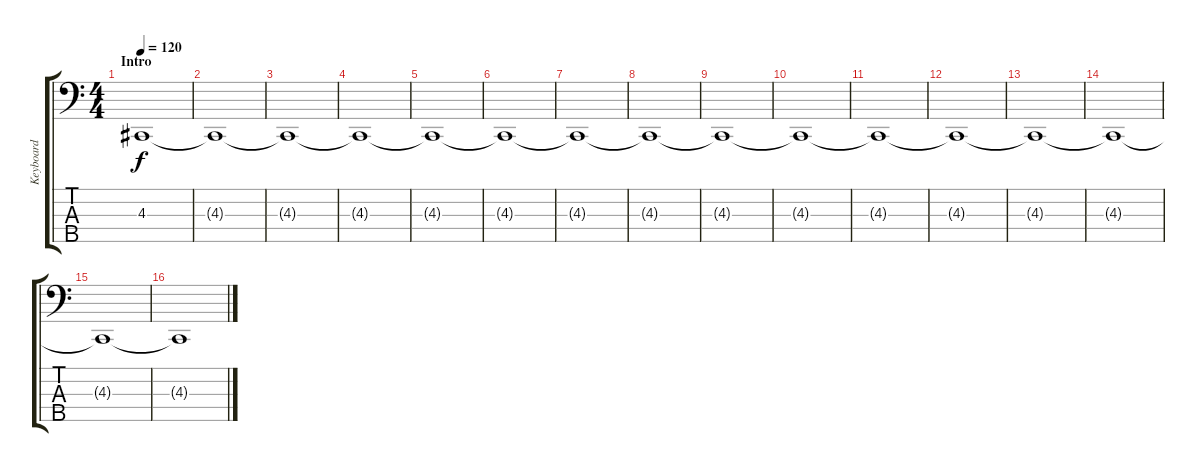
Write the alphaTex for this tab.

\track ("Keyboard" "Keyboard") {instrument stringensemble1}
\staff {score tabs}
\tuning (G2 D2 A1 E1 B0) {hide}
\ts (4 4)
\section ("" "Intro")
\tempo 120
\clef f4
\ks c
4.3.1{dy f instrument stringensemble1} |
4.3{t}.1 |
4.3{t}.1 |
4.3{t}.1 |
4.3{t}.1 |
4.3{t}.1 |
4.3{t}.1 |
4.3{t}.1 |
4.3{t}.1 |
4.3{t}.1 |
4.3{t}.1 |
4.3{t}.1 |
4.3{t}.1 |
4.3{t}.1 |
4.3{t}.1 |
4.3{t}.1
